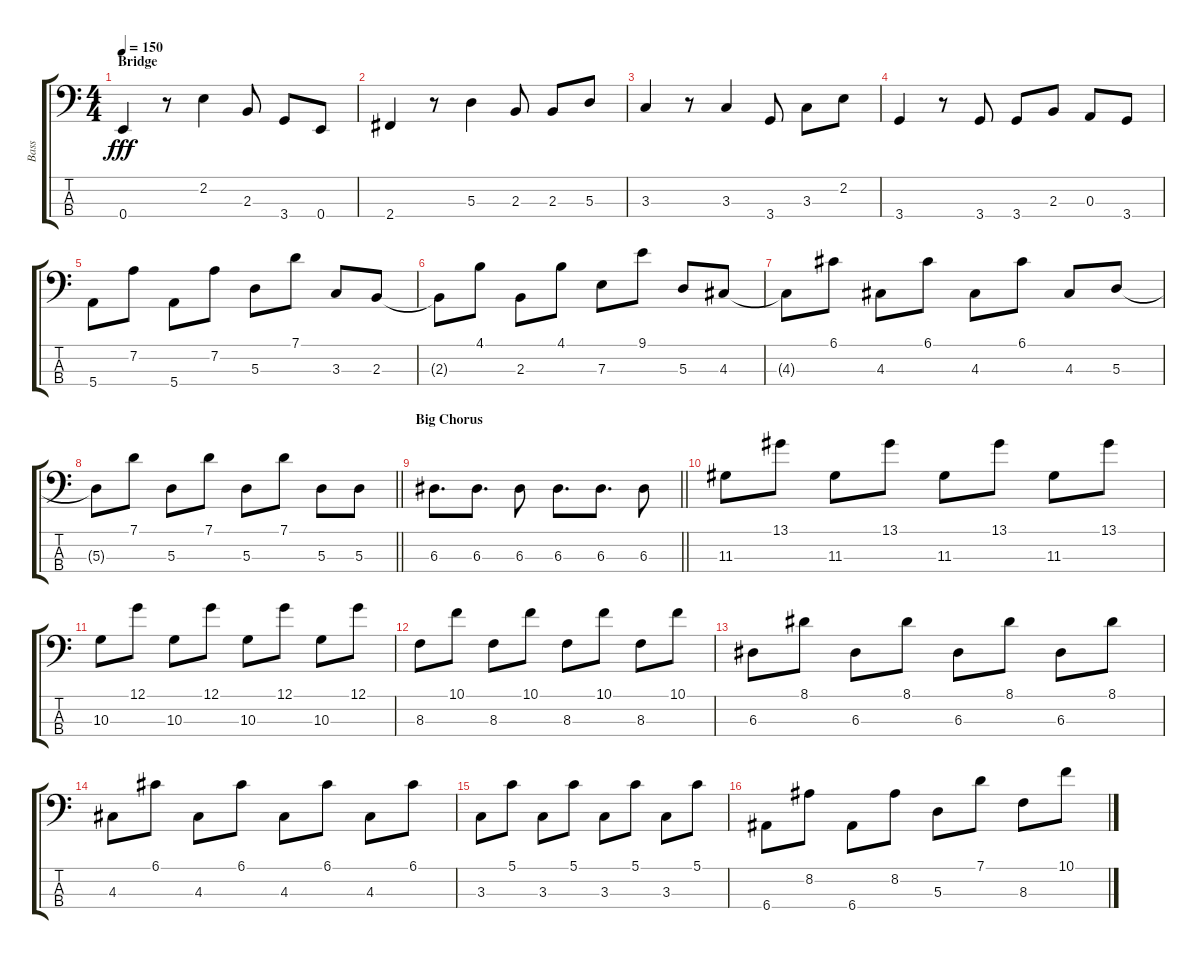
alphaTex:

\track ("Bass" "Bass") {instrument electricbassfinger}
\staff {score tabs}
\tuning (G2 D2 A1 E1) {hide}
\ts (4 4)
\section ("" "Bridge")
\tempo 150
\clef f4
\ks c
0.4.4{dy fff} r.8 2.2.4 2.3.8 3.4.8 0.4.8 |
2.4.4 r.8 5.3.4 2.3.8 2.3.8 5.3.8 |
3.3.4 r.8 3.3.4 3.4.8 3.3.8 2.2.8 |
3.4.4 r.8 3.4.8 3.4.8 2.3.8 0.3.8 3.4.8 |
5.4.8 7.2.8 5.4.8 7.2.8 5.3.8 7.1.8 3.3.8 2.3.8 |
2.3{t}.8 4.1.8 2.3.8 4.1.8 7.3.8 9.1.8 5.3.8 4.3.8 |
4.3{t}.8 6.1.8 4.3.8 6.1.8 4.3.8 6.1.8 4.3.8 5.3.8 |
\barLineRight lightlight
5.3{t}.8 7.1.8 5.3.8 7.1.8 5.3.8 7.1.8 5.3.8 5.3.8 |
\section ("" "Big Chorus")
\barLineRight lightlight
6.3.8{d} 6.3.8{d} 6.3.8 6.3.8{d} 6.3.8{d} 6.3.8 |
11.3.8 13.1.8 11.3.8 13.1.8 11.3.8 13.1.8 11.3.8 13.1.8 |
10.3.8 12.1.8 10.3.8 12.1.8 10.3.8 12.1.8 10.3.8 12.1.8 |
8.3.8 10.1.8 8.3.8 10.1.8 8.3.8 10.1.8 8.3.8 10.1.8 |
6.3.8 8.1.8 6.3.8 8.1.8 6.3.8 8.1.8 6.3.8 8.1.8 |
4.3.8 6.1.8 4.3.8 6.1.8 4.3.8 6.1.8 4.3.8 6.1.8 |
3.3.8 5.1.8 3.3.8 5.1.8 3.3.8 5.1.8 3.3.8 5.1.8 |
6.4.8 8.2.8 6.4.8 8.2.8 5.3.8 7.1.8 8.3.8 10.1.8
